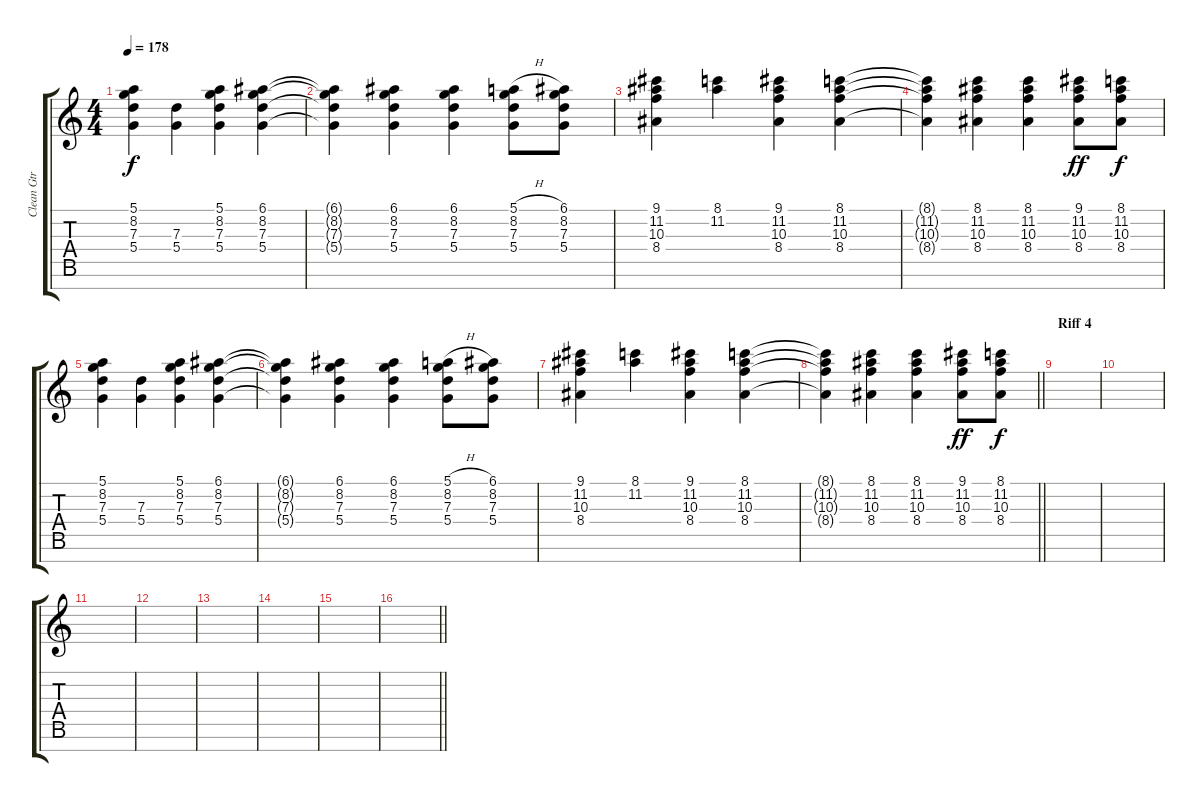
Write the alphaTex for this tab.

\track ("Clean Gtr" "Clean Gtr") {instrument electricguitarmuted}
\staff {score tabs}
\tuning (E4 B3 G3 D3 A2 E2 B1) {hide}
\ts (4 4)
\tempo 178
\clef g2
\ks c
(5.1 8.2 7.3 5.4).4{dy f} (7.3 5.4).4 (5.1 8.2 7.3 5.4).4 (6.1 8.2 7.3 5.4).4 |
(6.1{t} 8.2{t} 7.3{t} 5.4{t}).4 (6.1 8.2 7.3 5.4).4 (6.1 8.2 7.3 5.4).4 (5.1{h} 8.2 7.3 5.4).8 (6.1 8.2 7.3 5.4).8 |
(9.1 11.2 10.3 8.4).4 (8.1 11.2).4 (9.1 11.2 10.3 8.4).4 (8.1 11.2 10.3 8.4).4 |
(8.1{t} 11.2{t} 10.3{t} 8.4{t}).4 (8.1 11.2 10.3 8.4).4 (8.1 11.2 10.3 8.4).4 (9.1 11.2 10.3 8.4).8{dy ff} (8.1 11.2 10.3 8.4).8{dy f} |
(5.1 8.2 7.3 5.4).4 (7.3 5.4).4 (5.1 8.2 7.3 5.4).4 (6.1 8.2 7.3 5.4).4 |
(6.1{t} 8.2{t} 7.3{t} 5.4{t}).4 (6.1 8.2 7.3 5.4).4 (6.1 8.2 7.3 5.4).4 (5.1{h} 8.2 7.3 5.4).8 (6.1 8.2 7.3 5.4).8 |
(9.1 11.2 10.3 8.4).4 (8.1 11.2).4 (9.1 11.2 10.3 8.4).4 (8.1 11.2 10.3 8.4).4 |
\barLineRight lightlight
(8.1{t} 11.2{t} 10.3{t} 8.4{t}).4 (8.1 11.2 10.3 8.4).4 (8.1 11.2 10.3 8.4).4 (9.1 11.2 10.3 8.4).8{dy ff} (8.1 11.2 10.3 8.4).8{dy f} |
\section ("" "Riff 4")
|
|
|
|
|
|
|
\barLineRight lightlight
